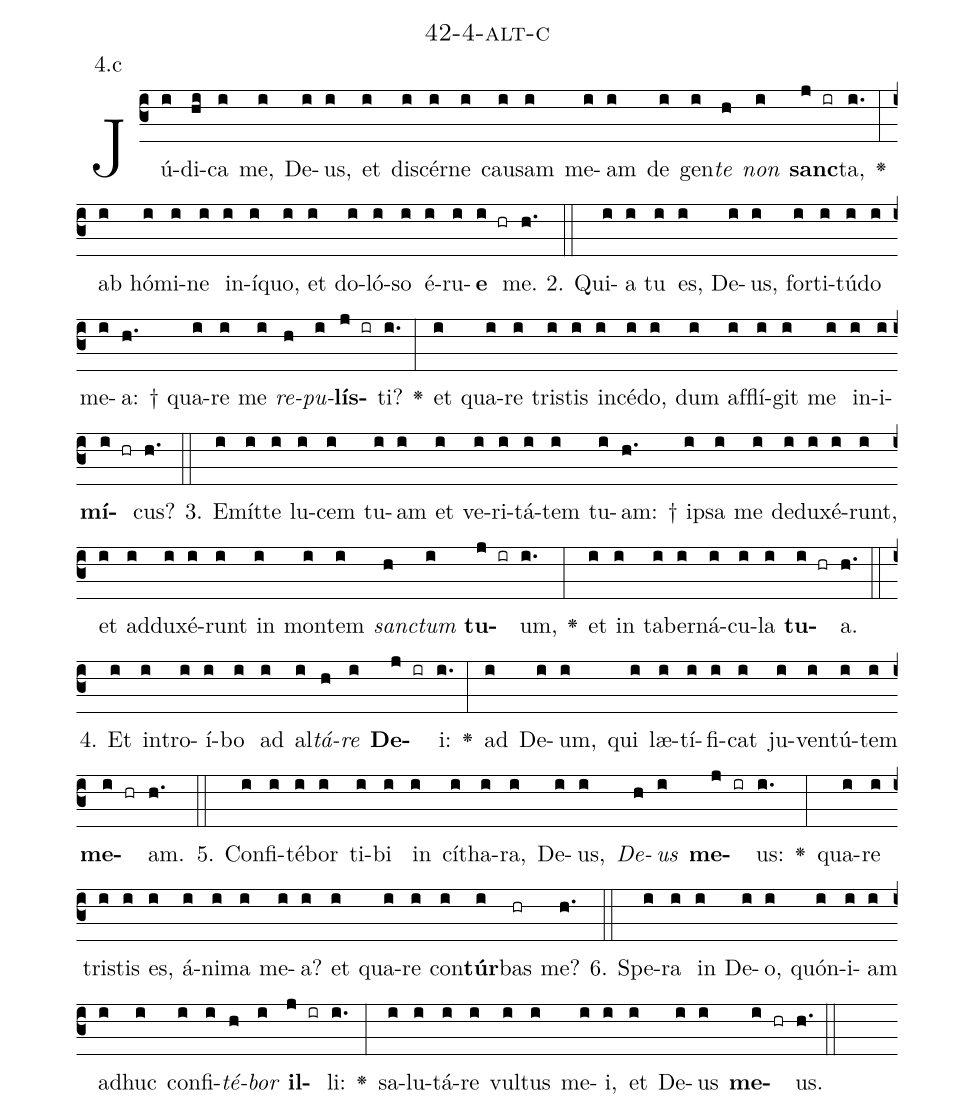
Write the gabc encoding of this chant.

name: 42-4-alt-c;
annotation: 4.c;
%%
(c3)Jú(i)di(hi)ca(i) me,(i) De(i)us,(i) et(i) di(i)scér(i)ne(i) cau(i)sam(i) me(i)am(i) de(i) gen(i)<i>te</i>(h) <i>non</i>(i) <b>sanc</b>(j ir)ta,(i.) <v>\greheightstar</v>(:) ab(i) hó(i)mi(i)ne(i) in(i)í(i)quo,(i) et(i) do(i)ló(i)so(i) é(i)ru(i)<b>e</b>(i hr) me.(h.) (::)
2. Qui(i)a(i) tu(i) es,(i) De(i)us,(i) for(i)ti(i)tú(i)do(i) me(i)a: †(h.) qua(i)re(i) me(i) <i>re</i>(h)<i>pu</i>(i)<b>lís</b>(j ir)ti?(i.) <v>\greheightstar</v>(:) et(i) qua(i)re(i) tris(i)tis(i) in(i)cé(i)do,(i) dum(i) af(i)flí(i)git(i) me(i) in(i)i(i)<b>mí</b>(i hr)cus?(h.) (::)
3. E(i)mít(i)te(i) lu(i)cem(i) tu(i)am(i) et(i) ve(i)ri(i)tá(i)tem(i) tu(i)am: †(h.) ip(i)sa(i) me(i) de(i)du(i)xé(i)runt,(i) et(i) ad(i)du(i)xé(i)runt(i) in(i) mon(i)tem(i) <i>sanc</i>(h)<i>tum</i>(i) <b>tu</b>(j ir)um,(i.) <v>\greheightstar</v>(:) et(i) in(i) ta(i)ber(i)ná(i)cu(i)la(i) <b>tu</b>(i hr)a.(h.) (::)
4. Et(i) in(i)tro(i)í(i)bo(i) ad(i) al(i)<i>tá</i>(h)<i>re</i>(i) <b>De</b>(j ir)i:(i.) <v>\greheightstar</v>(:) ad(i) De(i)um,(i) qui(i) læ(i)tí(i)fi(i)cat(i) ju(i)ven(i)tú(i)tem(i) <b>me</b>(i hr)am.(h.) (::)
5. Con(i)fi(i)té(i)bor(i) ti(i)bi(i) in(i) cí(i)tha(i)ra,(i) De(i)us,(i) <i>De</i>(h)<i>us</i>(i) <b>me</b>(j ir)us:(i.) <v>\greheightstar</v>(:) qua(i)re(i) tris(i)tis(i) es,(i) á(i)ni(i)ma(i) me(i)a?(i) et(i) qua(i)re(i) con(i)<b>túr</b>(i)bas(hr) me?(h.) (::)
6. Spe(i)ra(i) in(i) De(i)o,(i) quón(i)i(i)am(i) ad(i)huc(i) con(i)fi(i)<i>té</i>(h)<i>bor</i>(i) <b>il</b>(j ir)li:(i.) <v>\greheightstar</v>(:) sa(i)lu(i)tá(i)re(i) vul(i)tus(i) me(i)i,(i) et(i) De(i)us(i) <b>me</b>(i hr)us.(h.) (::)
